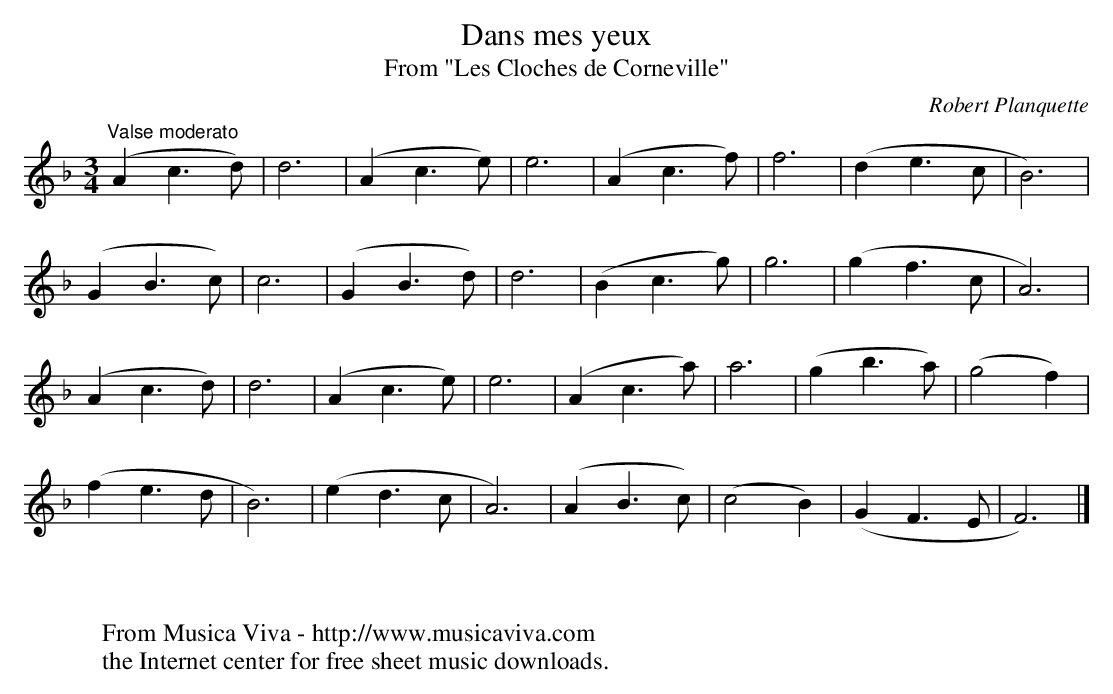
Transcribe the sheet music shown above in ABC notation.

X:1
T:Dans mes yeux
T:From "Les Cloches de Corneville"
C:Robert Planquette
M:3/4
L:1/4
K:F
"^Valse moderato"(Ac>d)|d3|(Ac>e)|e3|(Ac>f)|f3|(de>c|B3)|
(GB>c)|c3|(GB>d)|d3|(Bc>g)|g3|(gf>c|A3)|
(Ac>d)|d3|(Ac>e)|e3|(Ac>a)|a3|(gb>a)|(g2f)|
(fe>d|B3)|(ed>c|A3)|(AB>c)|(c2B)|(GF>E|F3)|]
W:
W:
W:  From Musica Viva - http://www.musicaviva.com
W:  the Internet center for free sheet music downloads.
